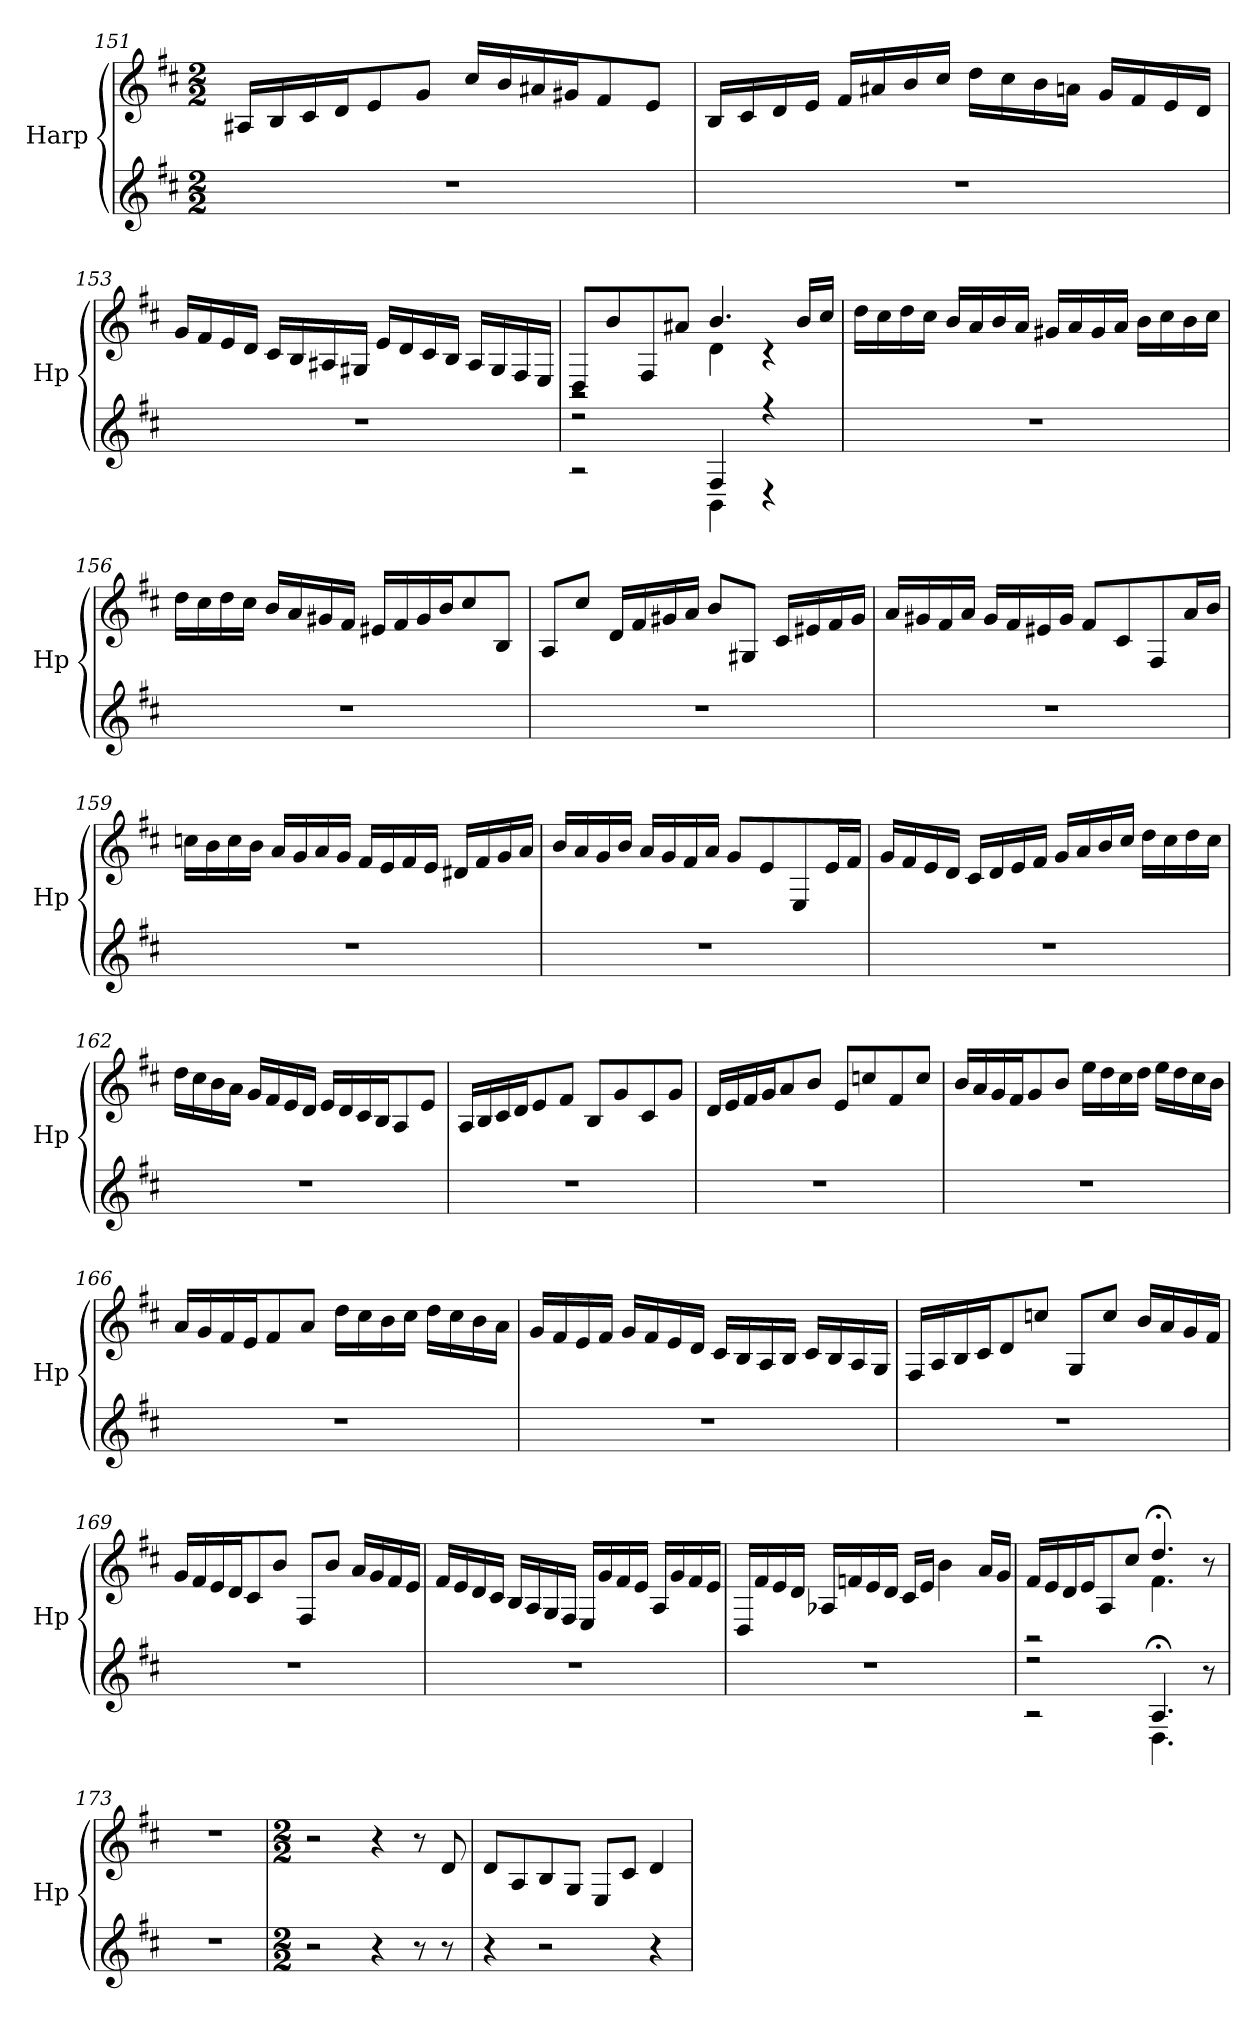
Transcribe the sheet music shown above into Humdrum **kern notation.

**kern	**kern
*part1	*part1
*staff2	*staff1
*I"Harp	*
*I'Hp	*
!!LO:LB:g=z
*clefG2	*clefG2
*k[f#c#]	*k[f#c#]
*M2/2	*M2/2
=151	=151
1r	16A#X/LL
.	16B/
.	16c#/
.	16d/J
.	8e/
.	8g/J
.	16cc#/LL
.	16b/
.	16a#X/
.	16g#X/J
.	8f#/
.	8e/J
=152	=152
1r	16B/LL
.	16c#/
.	16d/
.	16e/JJ
.	16f#/LL
.	16a#X/
.	16b/
.	16cc#/JJ
.	16dd\LL
.	16cc#\
.	16b\
.	16an\JJ
.	16g/LL
.	16f#/
.	16e/
.	16d/JJ
!!LO:LB:g=z
=153	=153
1r	16g/LL
.	16f#/
.	16e/
.	16d/JJ
.	16c#/LL
.	16B/
.	16A#X/
.	16G#X/JJ
.	16e/LL
.	16d/
.	16c#/
.	16B/JJ
.	16A#/LL
.	16G#/
.	16F#/
.	16E/JJ
=154	=154
*^	*^
2r	2rA	8D/L	2rBB
.	.	8b/	.
.	.	8F#/	.
.	.	8a#X/J	.
4F#/	4BB\	4.b/	4d\
4r	4rD	.	4r
.	.	16b/LL	.
.	.	16cc#/JJ	.
*v	*v	*	*
*	*v	*v
!!LO:PB:g=z
=155	=155
1r	16dd\LL
.	16cc#\
.	16dd\
.	16cc#\JJ
.	16b/LL
.	16a/
.	16b/
.	16a/JJ
.	16g#X/LL
.	16a/
.	16g#/
.	16a/JJ
.	16b\LL
.	16cc#\
.	16b\
.	16cc#\JJ
=156	=156
1r	16dd\LL
.	16cc#\
.	16dd\
.	16cc#\JJ
.	16b/LL
.	16a/
.	16g#X/
.	16f#/JJ
.	16e#X/LL
.	16f#/
.	16g#/
.	16b/J
.	8cc#/
.	8B/J
!!LO:LB:g=z
=157	=157
1r	8A/L
.	8cc#/J
.	16d/LL
.	16f#/
.	16g#X/
.	16a/JJ
.	8b/L
.	8G#X/J
.	16c#/LL
.	16e#X/
.	16f#/
.	16g#/JJ
=158	=158
1r	16a/LL
.	16g#X/
.	16f#/
.	16a/JJ
.	16g#/LL
.	16f#/
.	16e#X/
.	16g#/JJ
.	8f#/L
.	8c#/
.	8F#/
.	16a/L
.	16b/JJ
!!LO:LB:g=z
=159	=159
1r	16ccn\LL
.	16b\
.	16cc\
.	16b\JJ
.	16a/LL
.	16g/
.	16a/
.	16g/JJ
.	16f#/LL
.	16e/
.	16f#/
.	16e/JJ
.	16d#X/LL
.	16f#/
.	16g/
.	16a/JJ
=160	=160
1r	16b/LL
.	16a/
.	16g/
.	16b/JJ
.	16a/LL
.	16g/
.	16f#/
.	16a/JJ
.	8g/L
.	8e/
.	8E/
.	16e/L
.	16f#/JJ
=161	=161
1r	16g/LL
.	16f#/
.	16e/
.	16d/JJ
.	16c#/LL
.	16d/
.	16e/
.	16f#/JJ
.	16g/LL
.	16a/
.	16b/
.	16cc#/JJ
.	16dd\LL
.	16cc#\
.	16dd\
.	16cc#\JJ
!!LO:LB:g=z
=162	=162
1r	16dd\LL
.	16cc#\
.	16b\
.	16a\JJ
.	16g/LL
.	16f#/
.	16e/
.	16d/JJ
.	16e/LL
.	16d/
.	16c#/
.	16B/J
.	8A/
.	8e/J
=163	=163
1r	16A/LL
.	16B/
.	16c#/
.	16d/J
.	8e/
.	8f#/J
.	8B/L
.	8g/
.	8c#/
.	8g/J
=164	=164
1r	16d/LL
.	16e/
.	16f#/
.	16g/J
.	8a/
.	8b/J
.	8e/L
.	8ccn/
.	8f#/
.	8cc/J
!!LO:LB:g=z
=165	=165
1r	16b/LL
.	16a/
.	16g/
.	16f#/J
.	8g/
.	8b/J
.	16ee\LL
.	16dd\
.	16cc#\
.	16dd\JJ
.	16ee\LL
.	16dd\
.	16cc#\
.	16b\JJ
=166	=166
1r	16a/LL
.	16g/
.	16f#/
.	16e/J
.	8f#/
.	8a/J
.	16dd\LL
.	16cc#\
.	16b\
.	16cc#\JJ
.	16dd\LL
.	16cc#\
.	16b\
.	16a\JJ
!!LO:LB:g=z
=167	=167
1r	16g/LL
.	16f#/
.	16e/
.	16f#/JJ
.	16g/LL
.	16f#/
.	16e/
.	16d/JJ
.	16c#/LL
.	16B/
.	16A/
.	16B/JJ
.	16c#/LL
.	16B/
.	16A/
.	16G/JJ
=168	=168
1r	16F#/LL
.	16A/
.	16B/
.	16c#/J
.	8d/
.	8ccn/J
.	8G/L
.	8cc/J
.	16b/LL
.	16a/
.	16g/
.	16f#/JJ
=169	=169
1r	16g/LL
.	16f#/
.	16e/
.	16d/J
.	8c#/
.	8b/J
.	8F#/L
.	8b/J
.	16a/LL
.	16g/
.	16f#/
.	16e/JJ
!!LO:PB:g=z
=170	=170
1r	16f#/LL
.	16e/
.	16d/
.	16c#/JJ
.	16B/LL
.	16A/
.	16G/
.	16F#/JJ
.	16E/LL
.	16g/
.	16f#/
.	16e/JJ
.	16A/LL
.	16g/
.	16f#/
.	16e/JJ
=171	=171
1r	16D/LL
.	16f#/
.	16e/
.	16d/JJ
.	16A-X/LL
.	16fn/
.	16e/
.	16d/JJ
.	16c#/LL
.	16e/JJ
.	4b\
.	16a/LL
.	16g/JJ
=172	=172
*^	*^
2r	2rA	16f#/LL	2r
.	.	16e/	.
.	.	16d/	.
.	.	16e/J	.
.	.	8A/	.
.	.	8cc#/J	.
4.A;</	4.D\	4.dd;</	4.f#\
8r	8ryy	8r	8ryy
*v	*v	*	*
*	*v	*v
=173	=173
1r	1r
!!LO:LB:g=z
=174	=174
*M2/2	*M2/2
2r	2r
4r	4r
8r	8r
8r	8d/
=175	=175
4r	8d/L
.	8A/
2r	8B/
.	8G/J
.	8E/L
.	8c#/J
4r	4d/
=	=
*-	*-
